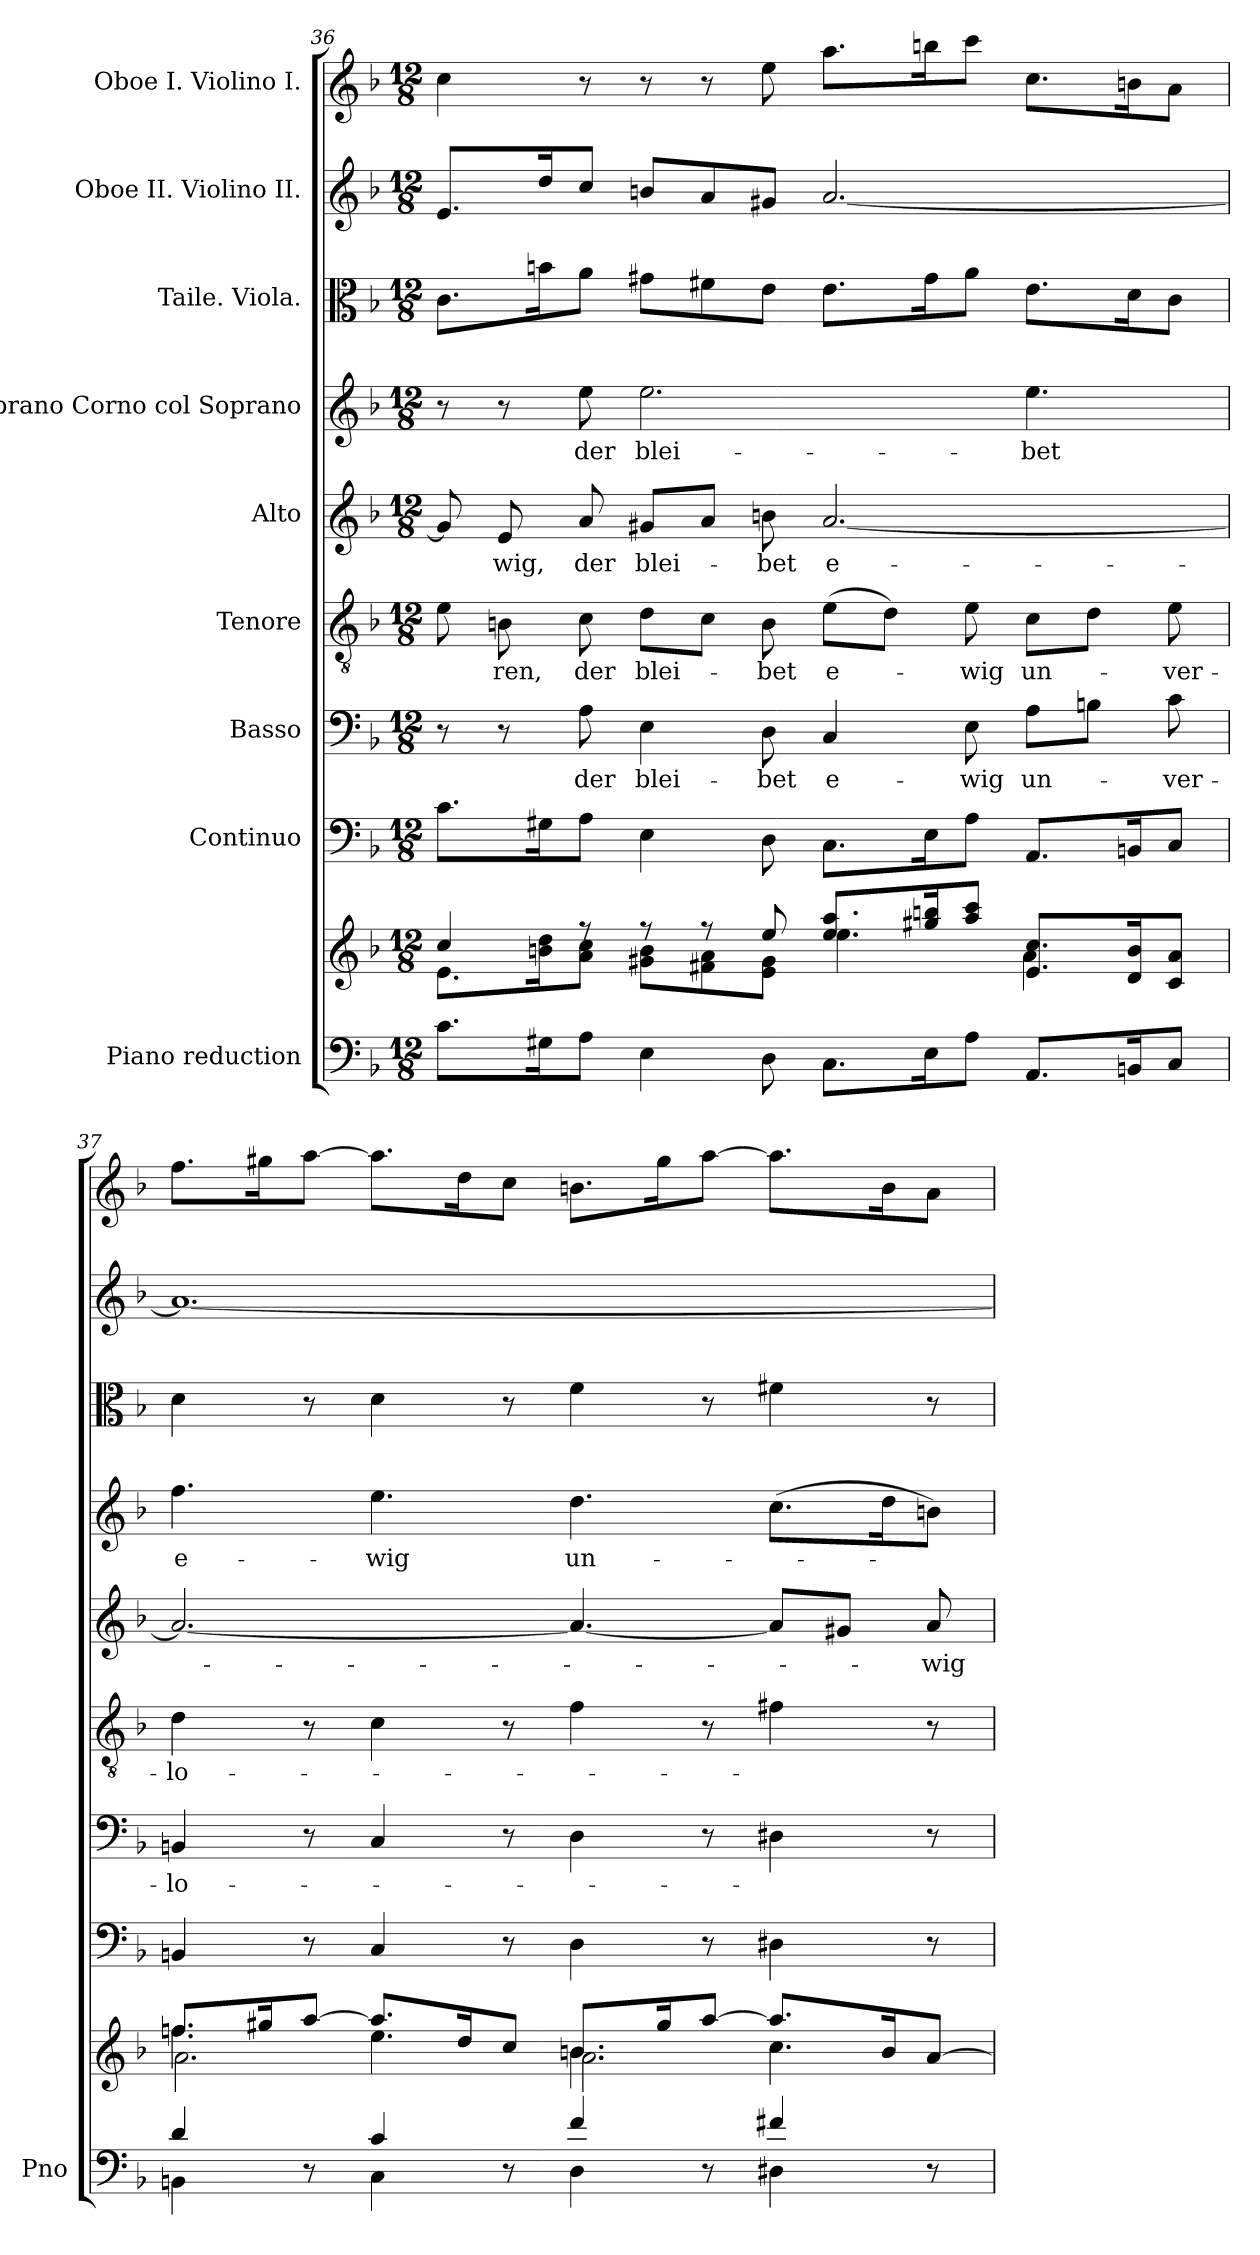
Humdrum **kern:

**kern	**kern	**kern	**kern	**text	**kern	**text	**kern	**text	**kern	**text	**kern	**kern	**kern
*part9	*part9	*part8	*part7	*part7	*part6	*part6	*part5	*part5	*part4	*part4	*part3	*part2	*part1
*staff10	*staff9	*staff8	*staff7	*staff7	*staff6	*staff6	*staff5	*staff5	*staff4	*staff4	*staff3	*staff2	*staff1
*I"Piano reduction	*	*I"Continuo	*I"Basso	*	*I"Tenore	*	*I"Alto	*	*I"Soprano Corno col Soprano	*	*I"Taile. Viola.	*I"Oboe II. Violino II.	*I"Oboe I. Violino I.
*I'Pno	*	*	*	*	*	*	*	*	*	*	*	*	*
!!LO:PB:g=z
*clefF4	*clefG2	*clefF4	*clefF4	*	*clefGv2	*	*clefG2	*	*clefG2	*	*clefC3	*clefG2	*clefG2
*k[b-]	*k[b-]	*k[b-]	*k[b-]	*	*k[b-]	*	*k[b-]	*	*k[b-]	*	*k[b-]	*k[b-]	*k[b-]
*M12/8	*M12/8	*M12/8	*M12/8	*	*M12/8	*	*M12/8	*	*M12/8	*	*M12/8	*M12/8	*M12/8
=36	=36	=36	=36	=36	=36	=36	=36	=36	=36	=36	=36	=36	=36
*	*^	*	*	*	*	*	*	*	*	*	*	*	*
8.c\L	4cc/	8.e\L	8.c\L	8r	.	8e\	.	8g/]	.	8r	.	8.c\L	8.e/L	4cc\
!	!	!	!	!	!	!	!LO:LY:b	!	!LO:LY:b	!	!	!	!	!
.	.	.	.	8r	.	8Bn\	-ren,	8e/	-wig,	8r	.	.	.	.
16G#X\K	.	16bn\ 16dd\K	16G#X\K	.	.	.	.	.	.	.	.	16bn\K	16dd/K	.
!	!	!	!	!	!LO:LY:b	!	!LO:LY:b	!	!LO:LY:b	!	!LO:LY:b	!	!	!
8A\J	8rff	8a\ 8cc\J	8A\J	8A\	der	8c\	der	8a/	der	8ee\	der	8a\J	8cc/J	8r
!	!	!	!	!	!LO:LY:b	!	!LO:LY:b	!	!LO:LY:b	!	!LO:LY:b	!	!	!
4E\	8rff	8g#X\ 8b\L	4E\	4E\	blei-	8d\L	blei-	8g#X/L	blei-	2.ee\	blei-	8g#X\L	8bn/L	8r
.	8rff	8f#X\ 8a\	.	.	.	8c\J	.	8a/J	.	.	.	8f#X\	8a/	8r
!	!	!	!	!	!LO:LY:b	!	!LO:LY:b	!	!LO:LY:b	!	!	!	!	!
8D\	8ee/	8e\ 8g#\J	8D\	8D\	-bet	8B\	-bet	8bn\	-bet	.	.	8e\J	8g#X/J	8ee\
!	!	!	!	!	!LO:LY:b	!	!LO:LY:b	!	!LO:LY:b	!	!	!	!	!
8.C\L	8.ee/ 8.aa/L	4.ee\	8.C\L	4C/	e-	(>8e\L	e-	[2.a/	e-	.	.	8.e\L	[2.a/	8.aa\L
.	.	.	.	.	.	8d\J)	.	.	.	.	.	.	.	.
16E\K	16gg#X/ 16bbn/K	.	16E\K	.	.	.	.	.	.	.	.	16g#\K	.	16bbn\K
!	!	!	!	!	!LO:LY:b	!	!LO:LY:b	!	!	!	!	!	!	!
8A\J	8aa/ 8ccc/J	.	8A\J	8E\	-wig	8e\	-wig	.	.	.	.	8a\J	.	8ccc\J
!	!	!	!	!	!LO:LY:b	!	!LO:LY:b	!	!	!	!LO:LY:b	!	!	!
8.AA/L	8.e/ 8.cc/L	4a\	8.AA/L	8A\L	un-	8c\L	un-	.	.	4.ee\	-bet	8.e\L	.	8.cc\L
.	.	.	.	8Bn\J	.	8d\J	.	.	.	.	.	.	.	.
16BBn/K	16d/ 16b/K	.	16BBn/K	.	.	.	.	.	.	.	.	16d\K	.	16bn\K
!	!	!	!	!	!LO:LY:b	!	!LO:LY:b	!	!	!	!	!	!	!
8C/J	8c/ 8a/J	8ryy	8C/J	8c\	-ver-	8e\	-ver-	.	.	.	.	8c\J	.	8a\J
=37	=37	=37	=37	=37	=37	=37	=37	=37	=37	=37	=37	=37	=37	=37
*^	*	*^	*	*	*	*	*	*	*	*	*	*	*	*
!	!	!	!	!	!	!	!LO:LY:b	!	!LO:LY:b	!	!	!	!LO:LY:b	!	!	!
4d/	4BBn\	8.ff/L	4.ffn\	2.a\	4BBn/	4BBn/	-lo-	4d\	-lo-	2.a/_	.	4.ff\	e-	4d\	1.a_	8.ff\L
.	.	16gg#X/K	.	.	.	.	.	.	.	.	.	.	.	.	.	16gg#X\K
8r	8ryy	[8aa/J	.	.	8r	8r	.	8r	.	.	.	.	.	8r	.	[8aa\J
!	!	!	!	!	!	!	!	!	!	!	!	!	!LO:LY:b	!	!	!
4c/	4C\	8.aa/L]	4.ee\	.	4C/	4C/	.	4c\	.	.	.	4.ee\	-wig	4d\	.	8.aa\L]
.	.	16dd/K	.	.	.	.	.	.	.	.	.	.	.	.	.	16dd\K
8r	8ryy	8cc/J	.	.	8r	8r	.	8r	.	.	.	.	.	8r	.	8cc\J
!	!	!	!	!	!	!	!	!	!	!	!	!	!LO:LY:b	!	!	!
4f/	4D\	8.bn/L	4.b\	2.a\	4D\	4D\	.	4f\	.	4.a/_	.	4.dd\	un-	4f\	.	8.bn\L
.	.	16gg#/K	.	.	.	.	.	.	.	.	.	.	.	.	.	16gg#\K
8r	8ryy	[8aa/J	.	.	8r	8r	.	8r	.	.	.	.	.	8r	.	[8aa\J
4f#X/	4D#X\	8.aa/L]	4.cc\	.	4D#X\	4D#X\	.	4f#X\	.	8a/L]	.	(>8.cc\L	.	4f#X\	.	8.aa\L]
.	.	.	.	.	.	.	.	.	.	8g#X/J	.	.	.	.	.	.
.	.	16b/K	.	.	.	.	.	.	.	.	.	16dd\K	.	.	.	16b\K
!	!	!	!	!	!	!	!	!	!	!	!LO:LY:b	!	!	!	!	!
8r	8ryy	[8a/J	.	.	8r	8r	.	8r	.	8a/	wig	8bn\J)	.	8r	.	8a\J
*v	*v	*	*	*	*	*	*	*	*	*	*	*	*	*	*	*
*	*v	*v	*v	*	*	*	*	*	*	*	*	*	*	*	*
=	=	=	=	=	=	=	=	=	=	=	=	=	=
*-	*-	*-	*-	*-	*-	*-	*-	*-	*-	*-	*-	*-	*-
